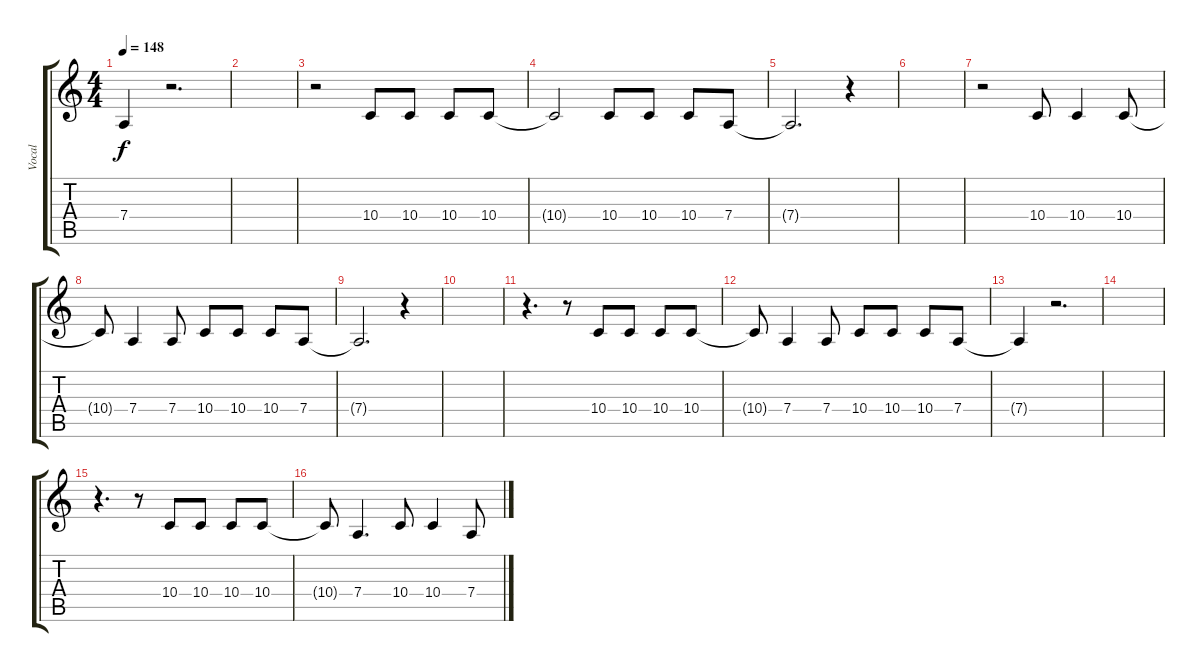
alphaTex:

\track ("Vocal" "Vocal") {instrument clarinet}
\staff {score tabs}
\tuning (E4 B3 G3 D3 A2 E2) {hide}
\ts (4 4)
\tempo 148
\clef g2
\ks c
7.4{t}.4{dy f} r.2{d} |
|
r.2 10.4.8 10.4.8 10.4.8 10.4.8 |
10.4{t}.2 10.4.8 10.4.8 10.4.8 7.4.8 |
7.4{t}.2{d} r.4 |
|
r.2 10.4.8 10.4.4 10.4.8 |
10.4{t}.8 7.4.4 7.4.8 10.4.8 10.4.8 10.4.8 7.4.8 |
7.4{t}.2{d} r.4 |
|
r.4{d} r.8 10.4.8 10.4.8 10.4.8 10.4.8 |
10.4{t}.8 7.4.4 7.4.8 10.4.8 10.4.8 10.4.8 7.4.8 |
7.4{t}.4 r.2{d} |
|
r.4{d} r.8 10.4.8 10.4.8 10.4.8 10.4.8 |
10.4{t}.8 7.4.4{d} 10.4.8 10.4.4 7.4.8
